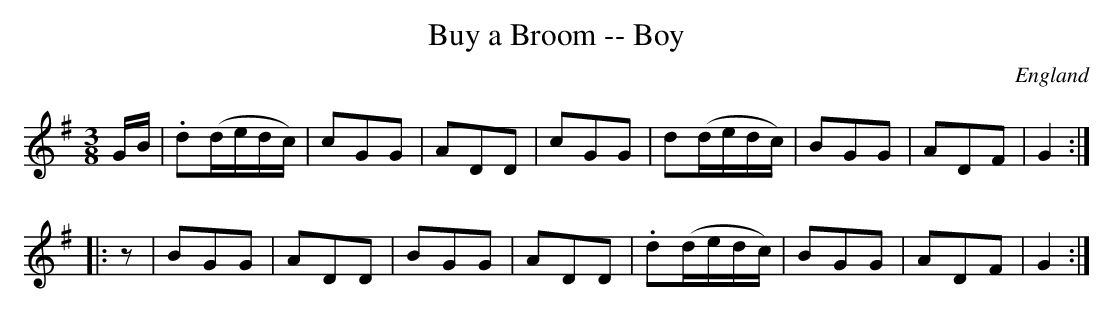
X:1
T:Buy a Broom -- Boy
L:1/8
M:3/8
O:England
K:G major
G/B/ | \
.d(d/e/d/c/) | cGG | ADD | cGG | d(d/e/d/c/) | BGG | ADF | G2 ::
z | BGG | ADD | BGG | ADD | .d(d/e/d/c/) | BGG | ADF | G2 :|
